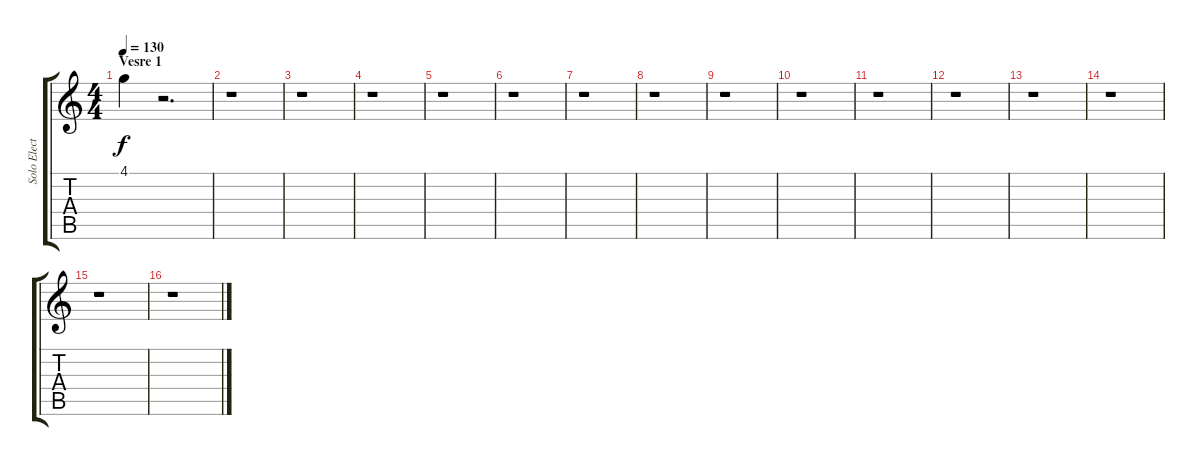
\track ("Solo Electric Guitar" "Solo Elect") {instrument distortionguitar}
\staff {score tabs}
\tuning (Eb4 Bb3 Gb3 Db3 Ab2 Eb2) {hide}
\ts (4 4)
\section ("" "Vesre 1")
\tempo 130
\clef g2
\ks c
4.1{t}.4{dy f} r.2{d} |
r.1 |
r.1 |
r.1 |
r.1 |
r.1 |
r.1 |
r.1 |
r.1 |
r.1 |
r.1 |
r.1 |
r.1 |
r.1 |
r.1 |
r.1
